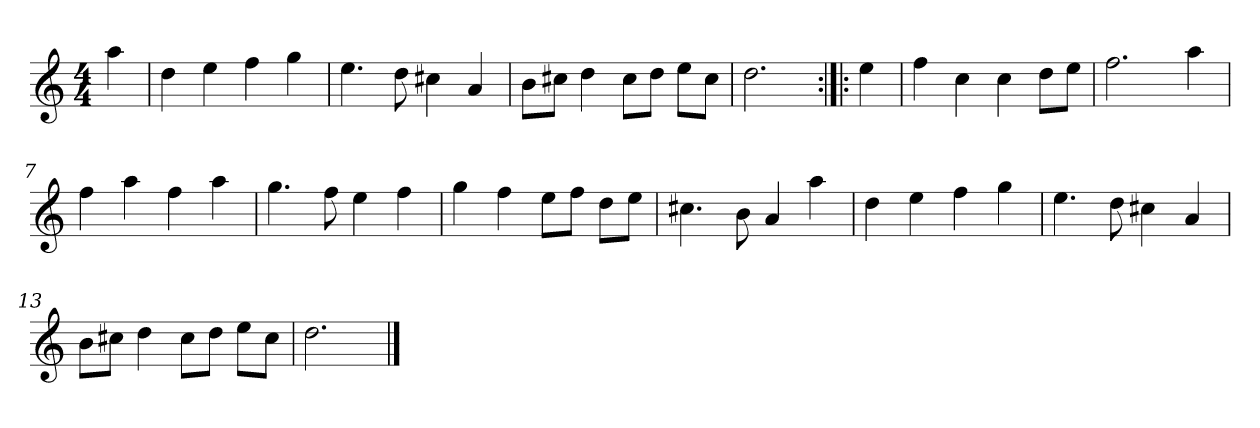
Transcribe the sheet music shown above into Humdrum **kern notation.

**kern
*part1
*staff1
*clefG2
*k[]
*D:dor
*M4/4
*MM120
=
4aa
=1
4dd
4ee
4ff
4gg
=2
4.ee
8dd
4cc#X
4a
=3
8b\L
8cc#X\J
4dd
8cc#\L
8dd\J
8ee\L
8cc#\J
=4
2.dd
=:|!|:
4ee
=5
4ff
4cc
4cc
8dd\L
8ee\J
=6
2.ff
4aa
=7
4ff
4aa
4ff
4aa
=8
4.gg
8ff
4ee
4ff
=9
4gg
4ff
8ee\L
8ff\J
8dd\L
8ee\J
=10
4.cc#X
8b
4a
4aa
=11
4dd
4ee
4ff
4gg
=12
4.ee
8dd
4cc#X
4a
=13
8b\L
8cc#X\J
4dd
8cc#\L
8dd\J
8ee\L
8cc#\J
=14
2.dd
==
*-
